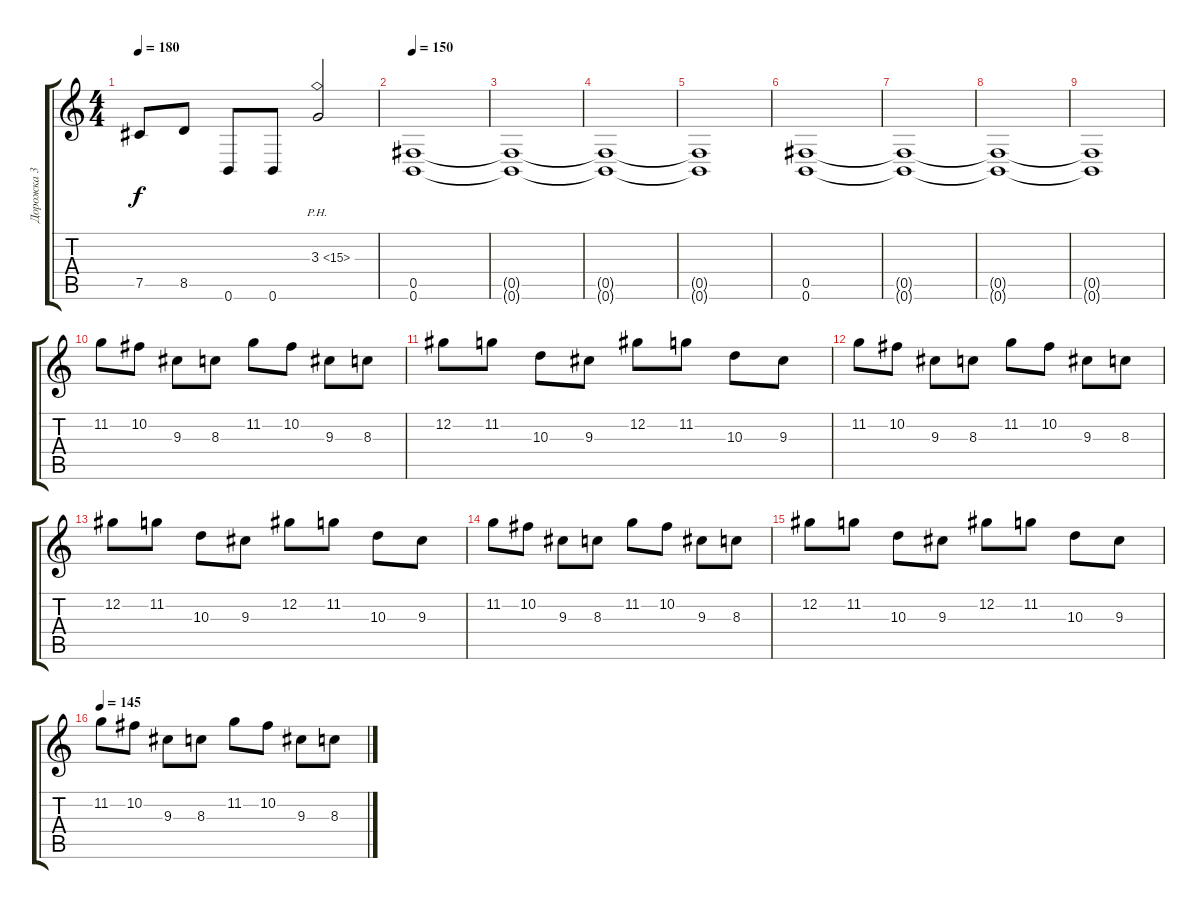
\track ("Дорожка 3" "Дорожка 3") {instrument distortionguitar}
\staff {score tabs}
\tuning (Db4 Ab3 E3 B2 Gb2 B1) {hide}
\ts (4 4)
\tempo 180
\clef g2
\ks c
7.5.8{dy f} 8.5.8 0.6.8 0.6.8 3.3{ph 12}.2 |
\tempo 150
(0.5 0.6).1 |
(0.5{t} 0.6{t}).1 |
(0.5{t} 0.6{t}).1 |
(0.5{t} 0.6{t}).1 |
(0.5 0.6).1 |
(0.5{t} 0.6{t}).1 |
(0.5{t} 0.6{t}).1 |
(0.5{t} 0.6{t}).1 |
11.2.8 10.2.8 9.3.8 8.3.8 11.2.8 10.2.8 9.3.8 8.3.8 |
12.2.8 11.2.8 10.3.8 9.3.8 12.2.8 11.2.8 10.3.8 9.3.8 |
11.2.8 10.2.8 9.3.8 8.3.8 11.2.8 10.2.8 9.3.8 8.3.8 |
12.2.8 11.2.8 10.3.8 9.3.8 12.2.8 11.2.8 10.3.8 9.3.8 |
11.2.8 10.2.8 9.3.8 8.3.8 11.2.8 10.2.8 9.3.8 8.3.8 |
12.2.8 11.2.8 10.3.8 9.3.8 12.2.8 11.2.8 10.3.8 9.3.8 |
\tempo 145
11.2.8 10.2.8 9.3.8 8.3.8 11.2.8 10.2.8 9.3.8 8.3.8
